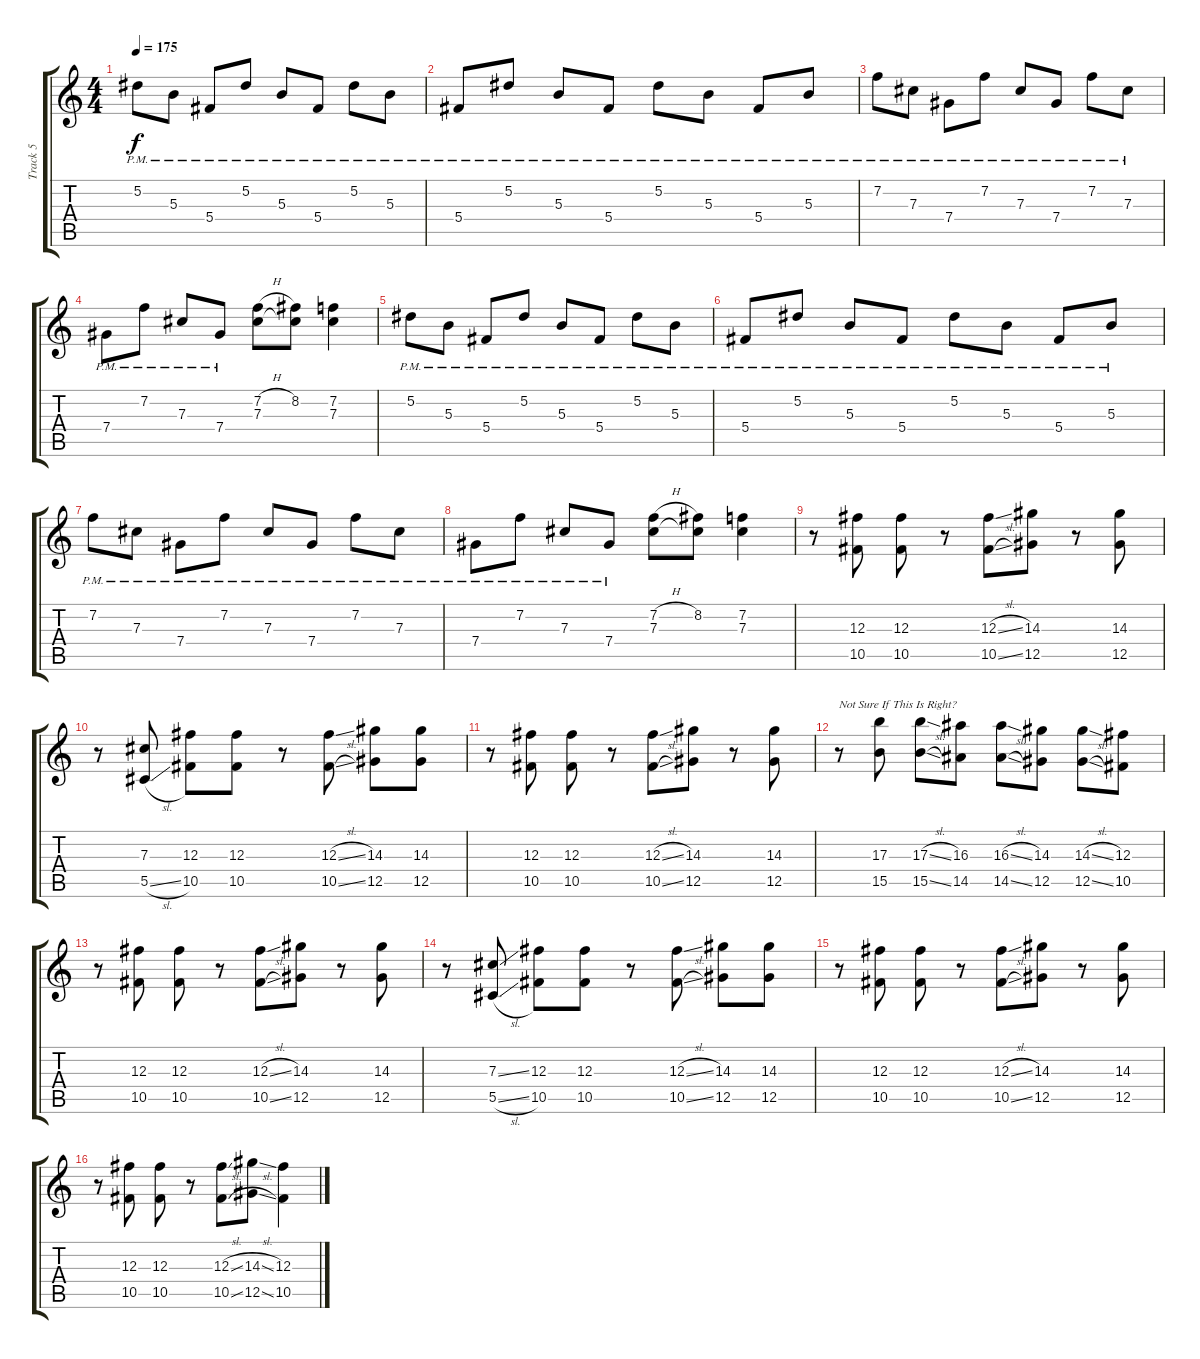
\track ("Track 5" "Track 5") {instrument distortionguitar}
\staff {score tabs}
\tuning (Eb4 Bb3 Gb3 Db3 Ab2 Db2) {hide}
\ts (4 4)
\tempo 175
\clef g2
\ks c
5.2{pm}.8{dy f} 5.3{pm}.8 5.4{pm}.8 5.2{pm}.8 5.3{pm}.8 5.4{pm}.8 5.2{pm}.8 5.3{pm}.8 |
5.4{pm}.8 5.2{pm}.8 5.3{pm}.8 5.4{pm}.8 5.2{pm}.8 5.3{pm}.8 5.4{pm}.8 5.3{pm}.8 |
7.2{pm}.8 7.3{pm}.8 7.4{pm}.8 7.2{pm}.8 7.3{pm}.8 7.4{pm}.8 7.2{pm}.8 7.3{pm}.8 |
7.4{pm}.8 7.2{pm}.8 7.3{pm}.8 7.4{pm}.8 (7.2{h} 7.3).8 (8.2 7.3{t}).8 (7.2 7.3).4 |
5.2{pm}.8 5.3{pm}.8 5.4{pm}.8 5.2{pm}.8 5.3{pm}.8 5.4{pm}.8 5.2{pm}.8 5.3{pm}.8 |
5.4{pm}.8 5.2{pm}.8 5.3{pm}.8 5.4{pm}.8 5.2{pm}.8 5.3{pm}.8 5.4{pm}.8 5.3{pm}.8 |
7.2{pm}.8 7.3{pm}.8 7.4{pm}.8 7.2{pm}.8 7.3{pm}.8 7.4{pm}.8 7.2{pm}.8 7.3{pm}.8 |
7.4{pm}.8 7.2{pm}.8 7.3{pm}.8 7.4{pm}.8 (7.2{h} 7.3).8 (8.2 7.3{t}).8 (7.2 7.3).4 |
r.8 (12.3 10.5).8 (12.3 10.5).8 r.8 (12.3{sl} 10.5{sl}).8 (14.3 12.5).8 r.8 (14.3 12.5).8 |
r.8 (7.3 5.5{sl}).8 (12.3 10.5).8 (12.3 10.5).8 r.8 (12.3{sl} 10.5{sl}).8 (14.3 12.5).8 (14.3 12.5).8 |
r.8 (12.3 10.5).8 (12.3 10.5).8 r.8 (12.3{sl} 10.5{sl}).8 (14.3 12.5).8 r.8 (14.3 12.5).8 |
r.8{txt "Not Sure If This Is Right?"} (17.3 15.5).8 (17.3{sl} 15.5{sl}).8 (16.3 14.5).8 (16.3{sl} 14.5{sl}).8 (14.3 12.5).8 (14.3{sl} 12.5{sl}).8 (12.3 10.5).8 |
r.8 (12.3 10.5).8 (12.3 10.5).8 r.8 (12.3{sl} 10.5{sl}).8 (14.3 12.5).8 r.8 (14.3 12.5).8 |
r.8 (7.3{ss} 5.5{sl}).8 (12.3 10.5).8 (12.3 10.5).8 r.8 (12.3{sl} 10.5{sl}).8 (14.3 12.5).8 (14.3 12.5).8 |
r.8 (12.3 10.5).8 (12.3 10.5).8 r.8 (12.3{sl} 10.5{sl}).8 (14.3 12.5).8 r.8 (14.3 12.5).8 |
r.8 (12.3 10.5).8 (12.3 10.5).8 r.8 (12.3{sl} 10.5{sl}).8 (14.3{sl} 12.5{sl}).8 (12.3 10.5).4
